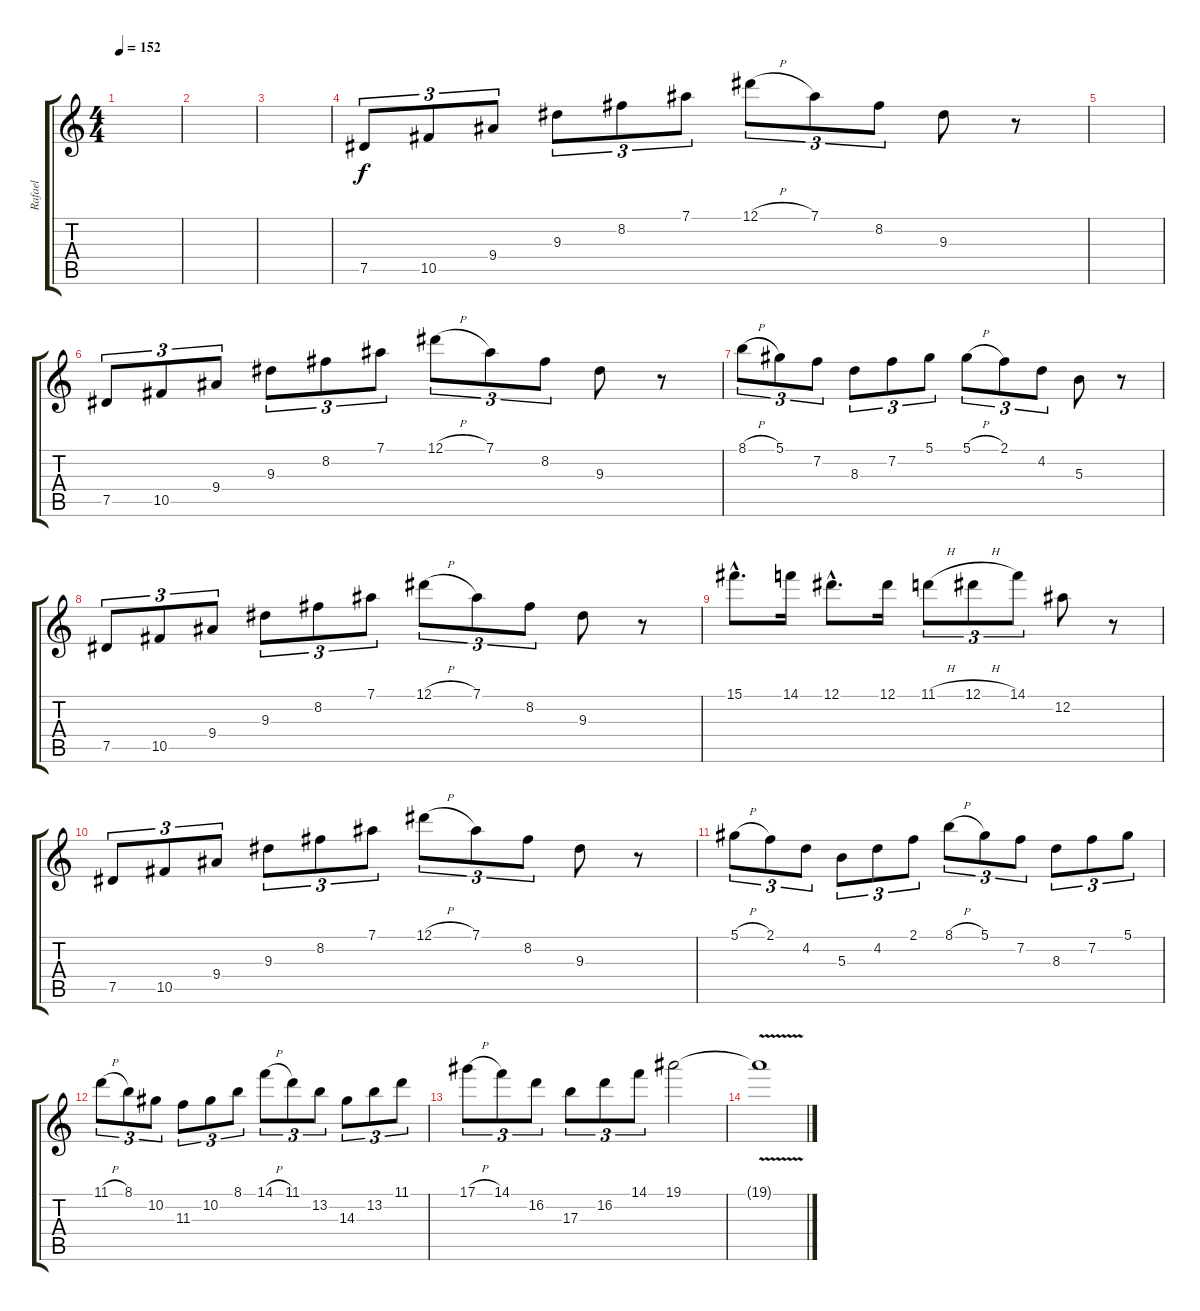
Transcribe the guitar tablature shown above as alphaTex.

\track ("Rafael" "Rafael") {instrument distortionguitar}
\staff {score tabs}
\tuning (Eb4 Bb3 Gb3 Db3 Ab2 Eb2) {hide}
\ts (4 4)
\tempo 152
\clef g2
\ks c
|
|
|
7.5.8{tu (3 2) volume 16 instrument harpsichord} 10.5.8{tu (3 2)} 9.4.8{tu (3 2)} 9.3.8{tu (3 2)} 8.2.8{tu (3 2)} 7.1.8{tu (3 2)} 12.1{h}.8{tu (3 2)} 7.1.8{tu (3 2)} 8.2.8{tu (3 2)} 9.3.8 r.8 |
|
7.5.8{tu (3 2)} 10.5.8{tu (3 2)} 9.4.8{tu (3 2)} 9.3.8{tu (3 2)} 8.2.8{tu (3 2)} 7.1.8{tu (3 2)} 12.1{h}.8{tu (3 2)} 7.1.8{tu (3 2)} 8.2.8{tu (3 2)} 9.3.8 r.8 |
8.1{h}.8{tu (3 2)} 5.1.8{tu (3 2)} 7.2.8{tu (3 2)} 8.3.8{tu (3 2)} 7.2.8{tu (3 2)} 5.1.8{tu (3 2)} 5.1{h}.8{tu (3 2)} 2.1.8{tu (3 2)} 4.2.8{tu (3 2)} 5.3.8 r.8 |
7.5.8{tu (3 2)} 10.5.8{tu (3 2)} 9.4.8{tu (3 2)} 9.3.8{tu (3 2)} 8.2.8{tu (3 2)} 7.1.8{tu (3 2)} 12.1{h}.8{tu (3 2)} 7.1.8{tu (3 2)} 8.2.8{tu (3 2)} 9.3.8 r.8 |
15.1{hac}.8{d} 14.1.16 12.1{hac}.8{d} 12.1.16 11.1{h}.8{tu (3 2)} 12.1{h}.8{tu (3 2)} 14.1.8{tu (3 2)} 12.2.8 r.8 |
7.5.8{tu (3 2)} 10.5.8{tu (3 2)} 9.4.8{tu (3 2)} 9.3.8{tu (3 2)} 8.2.8{tu (3 2)} 7.1.8{tu (3 2)} 12.1{h}.8{tu (3 2)} 7.1.8{tu (3 2)} 8.2.8{tu (3 2)} 9.3.8 r.8 |
5.1{h}.8{tu (3 2)} 2.1.8{tu (3 2)} 4.2.8{tu (3 2)} 5.3.8{tu (3 2)} 4.2.8{tu (3 2)} 2.1.8{tu (3 2)} 8.1{h}.8{tu (3 2)} 5.1.8{tu (3 2)} 7.2.8{tu (3 2)} 8.3.8{tu (3 2)} 7.2.8{tu (3 2)} 5.1.8{tu (3 2)} |
11.1{h}.8{tu (3 2)} 8.1.8{tu (3 2)} 10.2.8{tu (3 2)} 11.3.8{tu (3 2)} 10.2.8{tu (3 2)} 8.1.8{tu (3 2)} 14.1{h}.8{tu (3 2)} 11.1.8{tu (3 2)} 13.2.8{tu (3 2)} 14.3.8{tu (3 2)} 13.2.8{tu (3 2)} 11.1.8{tu (3 2)} |
17.1{h}.8{tu (3 2)} 14.1.8{tu (3 2)} 16.2.8{tu (3 2)} 17.3.8{tu (3 2)} 16.2.8{tu (3 2)} 14.1.8{tu (3 2)} 19.1.2 |
19.1{v t}.1
